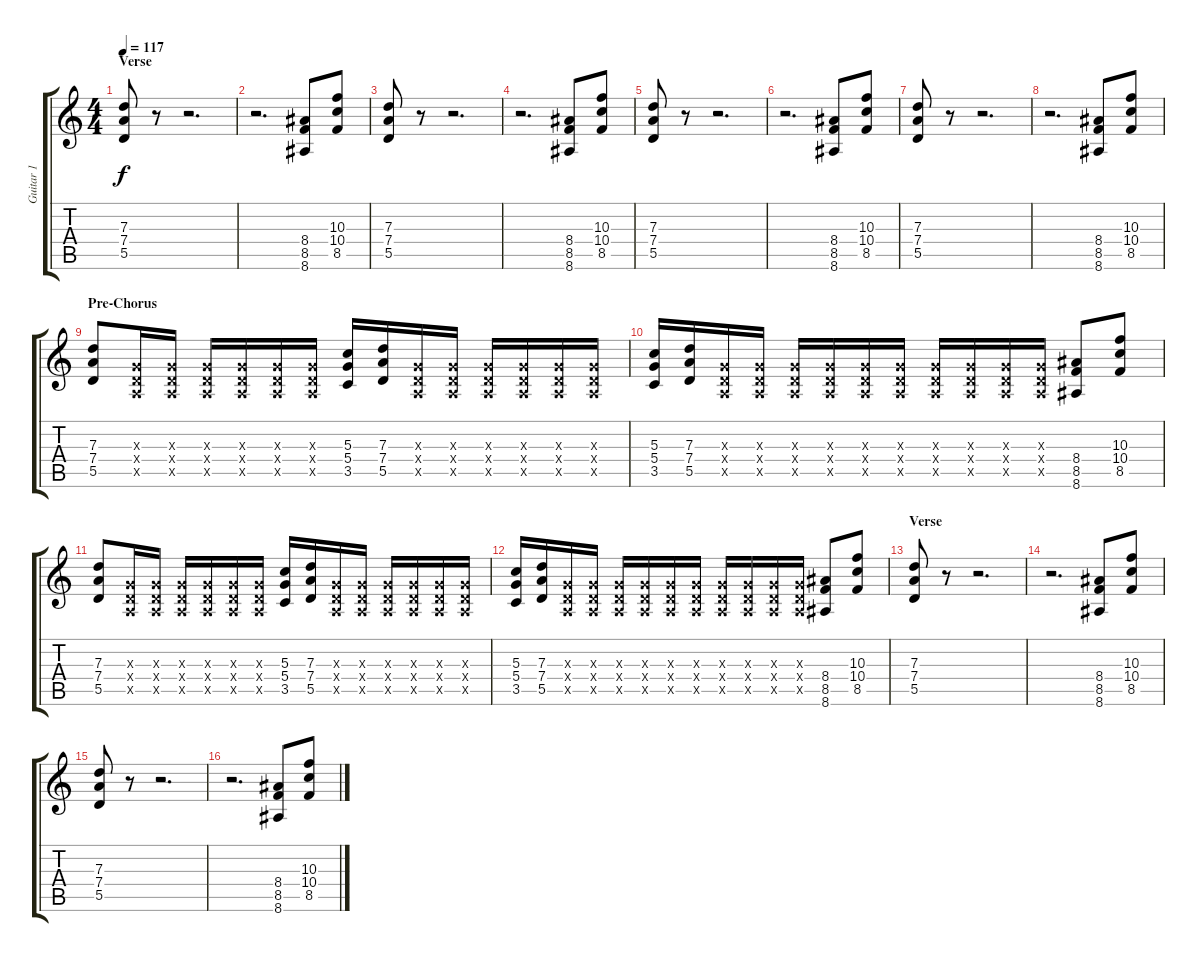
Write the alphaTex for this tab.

\track ("Guitar 1" "Guitar 1") {instrument distortionguitar}
\staff {score tabs}
\tuning (E4 B3 G3 D3 A2 D2) {hide}
\ts (4 4)
\section ("" "Verse")
\tempo 117
\clef g2
\ks c
(7.3 7.4 5.5).8{dy f} r.8 r.2{d} |
r.2{d} (8.4 8.5 8.6).8 (10.3 10.4 8.5).8 |
(7.3 7.4 5.5).8 r.8 r.2{d} |
r.2{d} (8.4 8.5 8.6).8 (10.3 10.4 8.5).8 |
(7.3 7.4 5.5).8 r.8 r.2{d} |
r.2{d} (8.4 8.5 8.6).8 (10.3 10.4 8.5).8 |
(7.3 7.4 5.5).8 r.8 r.2{d} |
r.2{d} (8.4 8.5 8.6).8 (10.3 10.4 8.5).8 |
\section ("" "Pre-Chorus")
(7.3 7.4 5.5).8 (0.3{x} 0.4{x} 0.5{x}).16 (0.3{x} 0.4{x} 0.5{x}).16 (0.3{x} 0.4{x} 0.5{x}).16 (0.3{x} 0.4{x} 0.5{x}).16 (0.3{x} 0.4{x} 0.5{x}).16 (0.3{x} 0.4{x} 0.5{x}).16 (5.3 5.4 3.5).16 (7.3 7.4 5.5).16 (0.3{x} 0.4{x} 0.5{x}).16 (0.3{x} 0.4{x} 0.5{x}).16 (0.3{x} 0.4{x} 0.5{x}).16 (0.3{x} 0.4{x} 0.5{x}).16 (0.3{x} 0.4{x} 0.5{x}).16 (0.3{x} 0.4{x} 0.5{x}).16 |
(5.3 5.4 3.5).16 (7.3 7.4 5.5).16 (0.3{x} 0.4{x} 0.5{x}).16 (0.3{x} 0.4{x} 0.5{x}).16 (0.3{x} 0.4{x} 0.5{x}).16 (0.3{x} 0.4{x} 0.5{x}).16 (0.3{x} 0.4{x} 0.5{x}).16 (0.3{x} 0.4{x} 0.5{x}).16 (0.3{x} 0.4{x} 0.5{x}).16 (0.3{x} 0.4{x} 0.5{x}).16 (0.3{x} 0.4{x} 0.5{x}).16 (0.3{x} 0.4{x} 0.5{x}).16 (8.4 8.5 8.6).8 (10.3 10.4 8.5).8 |
(7.3 7.4 5.5).8 (0.3{x} 0.4{x} 0.5{x}).16 (0.3{x} 0.4{x} 0.5{x}).16 (0.3{x} 0.4{x} 0.5{x}).16 (0.3{x} 0.4{x} 0.5{x}).16 (0.3{x} 0.4{x} 0.5{x}).16 (0.3{x} 0.4{x} 0.5{x}).16 (5.3 5.4 3.5).16 (7.3 7.4 5.5).16 (0.3{x} 0.4{x} 0.5{x}).16 (0.3{x} 0.4{x} 0.5{x}).16 (0.3{x} 0.4{x} 0.5{x}).16 (0.3{x} 0.4{x} 0.5{x}).16 (0.3{x} 0.4{x} 0.5{x}).16 (0.3{x} 0.4{x} 0.5{x}).16 |
(5.3 5.4 3.5).16 (7.3 7.4 5.5).16 (0.3{x} 0.4{x} 0.5{x}).16 (0.3{x} 0.4{x} 0.5{x}).16 (0.3{x} 0.4{x} 0.5{x}).16 (0.3{x} 0.4{x} 0.5{x}).16 (0.3{x} 0.4{x} 0.5{x}).16 (0.3{x} 0.4{x} 0.5{x}).16 (0.3{x} 0.4{x} 0.5{x}).16 (0.3{x} 0.4{x} 0.5{x}).16 (0.3{x} 0.4{x} 0.5{x}).16 (0.3{x} 0.4{x} 0.5{x}).16 (8.4 8.5 8.6).8 (10.3 10.4 8.5).8 |
\section ("" "Verse")
(7.3 7.4 5.5).8 r.8 r.2{d} |
r.2{d} (8.4 8.5 8.6).8 (10.3 10.4 8.5).8 |
(7.3 7.4 5.5).8 r.8 r.2{d} |
r.2{d} (8.4 8.5 8.6).8 (10.3 10.4 8.5).8
